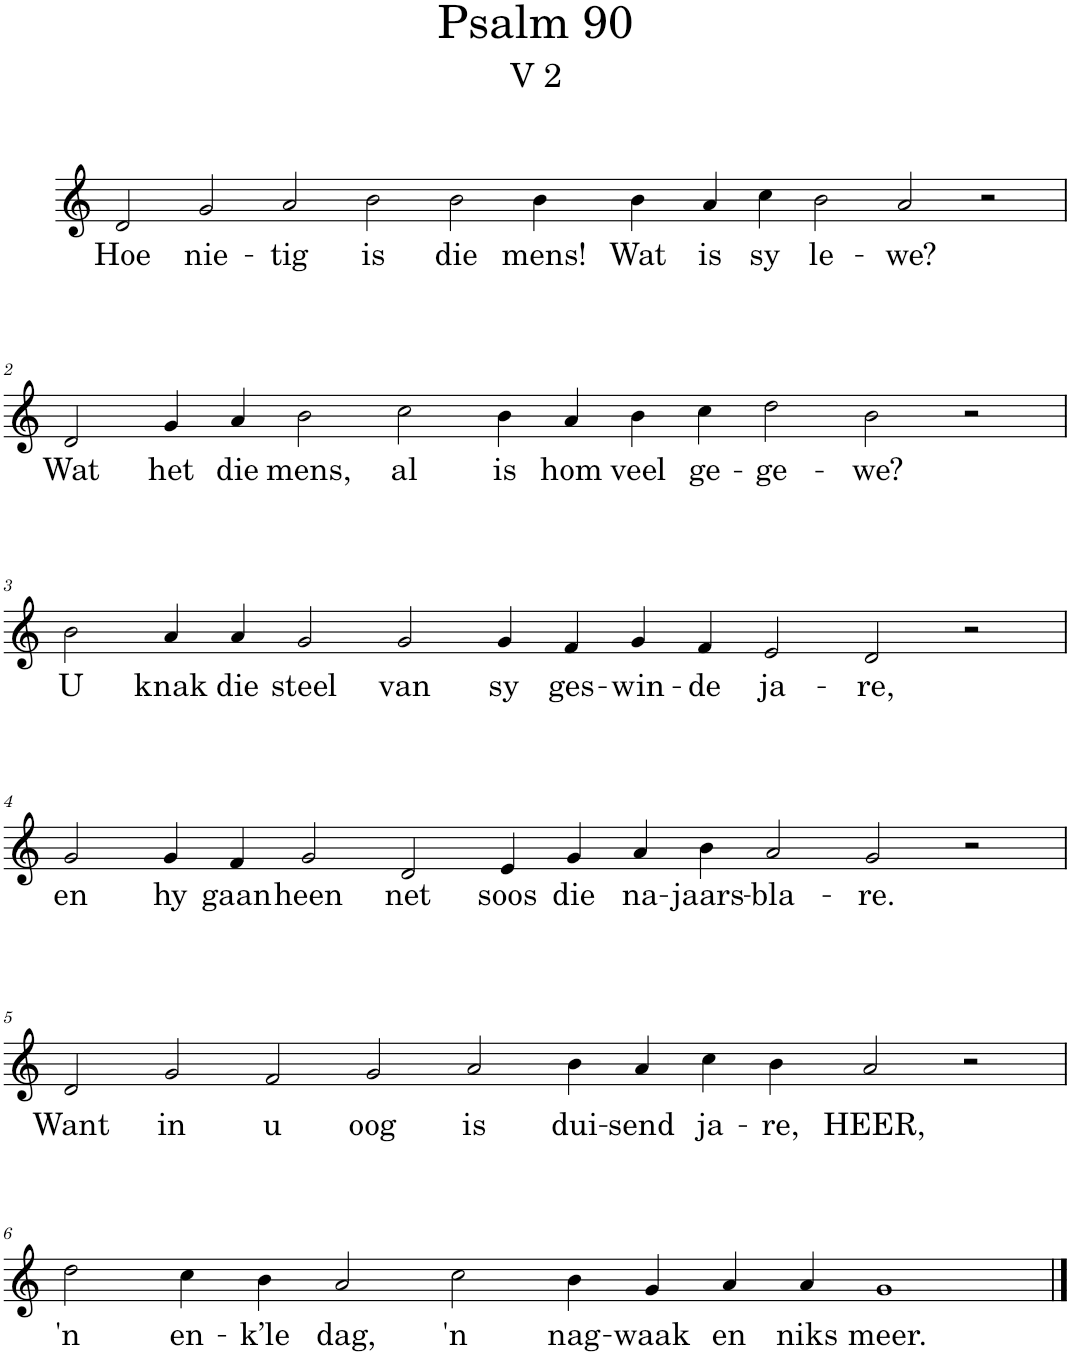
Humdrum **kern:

**kern	**text
*part1	*part1
*staff1	*staff1
*I"Pipe Organ	*
*I'Org.	*
*clefG2	*
*k[]	*
*M20/4	*
=1	=1
!	!LO:LY:b
2d/	Hoe
!	!LO:LY:b
2g/	nie-
!	!LO:LY:b
2a/	-tig
!	!LO:LY:b
2b\	is
!	!LO:LY:b
2b\	die
!	!LO:LY:b
4b\	mens!
!	!LO:LY:b
4b\	Wat
!	!LO:LY:b
4a/	is
!	!LO:LY:b
4cc\	sy
!	!LO:LY:b
2b\	le-
!	!LO:LY:b
2a/	-we?
2r	.
!!LO:LB:g=z
=2	=2
*M18/4	*
!	!LO:LY:b
2d/	Wat
!	!LO:LY:b
4g/	het
!	!LO:LY:b
4a/	die
!	!LO:LY:b
2b\	mens,
!	!LO:LY:b
2cc\	al
!	!LO:LY:b
4b\	is
!	!LO:LY:b
4a/	hom
!	!LO:LY:b
4b\	veel
!	!LO:LY:b
4cc\	ge-
!	!LO:LY:b
2dd\	-ge-
!	!LO:LY:b
2b\	-we?
2r	.
!!LO:LB:g=z
=3	=3
!	!LO:LY:b
2b\	U
!	!LO:LY:b
4a/	knak
!	!LO:LY:b
4a/	die
!	!LO:LY:b
2g/	steel
!	!LO:LY:b
2g/	van
!	!LO:LY:b
4g/	sy
!	!LO:LY:b
4f/	ges-
!	!LO:LY:b
4g/	-win-
!	!LO:LY:b
4f/	-de
!	!LO:LY:b
2e/	ja-
!	!LO:LY:b
2d/	-re,
2r	.
!!LO:LB:g=z
=4	=4
!	!LO:LY:b
2g/	en
!	!LO:LY:b
4g/	hy
!	!LO:LY:b
4f/	gaan
!	!LO:LY:b
2g/	heen
!	!LO:LY:b
2d/	net
!	!LO:LY:b
4e/	soos
!	!LO:LY:b
4g/	die
!	!LO:LY:b
4a/	na-
!	!LO:LY:b
4b\	-jaars-
!	!LO:LY:b
2a/	-bla-
!	!LO:LY:b
2g/	-re.
2r	.
!!LO:LB:g=z
=5	=5
!	!LO:LY:b
2d/	Want
!	!LO:LY:b
2g/	in
!	!LO:LY:b
2f/	u
!	!LO:LY:b
2g/	oog
!	!LO:LY:b
2a/	is
!	!LO:LY:b
4b\	dui-
!	!LO:LY:b
4a/	-send
!	!LO:LY:b
4cc\	ja-
!	!LO:LY:b
4b\	-re,
!	!LO:LY:b
2a/	HEER,
2r	.
!!LO:LB:g=z
=6	=6
*M16/4	*
!	!LO:LY:b
2dd\	'n
!	!LO:LY:b
4cc\	en-
!	!LO:LY:b
4b\	-k’le
!	!LO:LY:b
2a/	dag,
!	!LO:LY:b
2cc\	'n
!	!LO:LY:b
4b\	nag-
!	!LO:LY:b
4g/	-waak
!	!LO:LY:b
4a/	en
!	!LO:LY:b
4a/	niks
!	!LO:LY:b
1g	meer.
==	==
*-	*-
